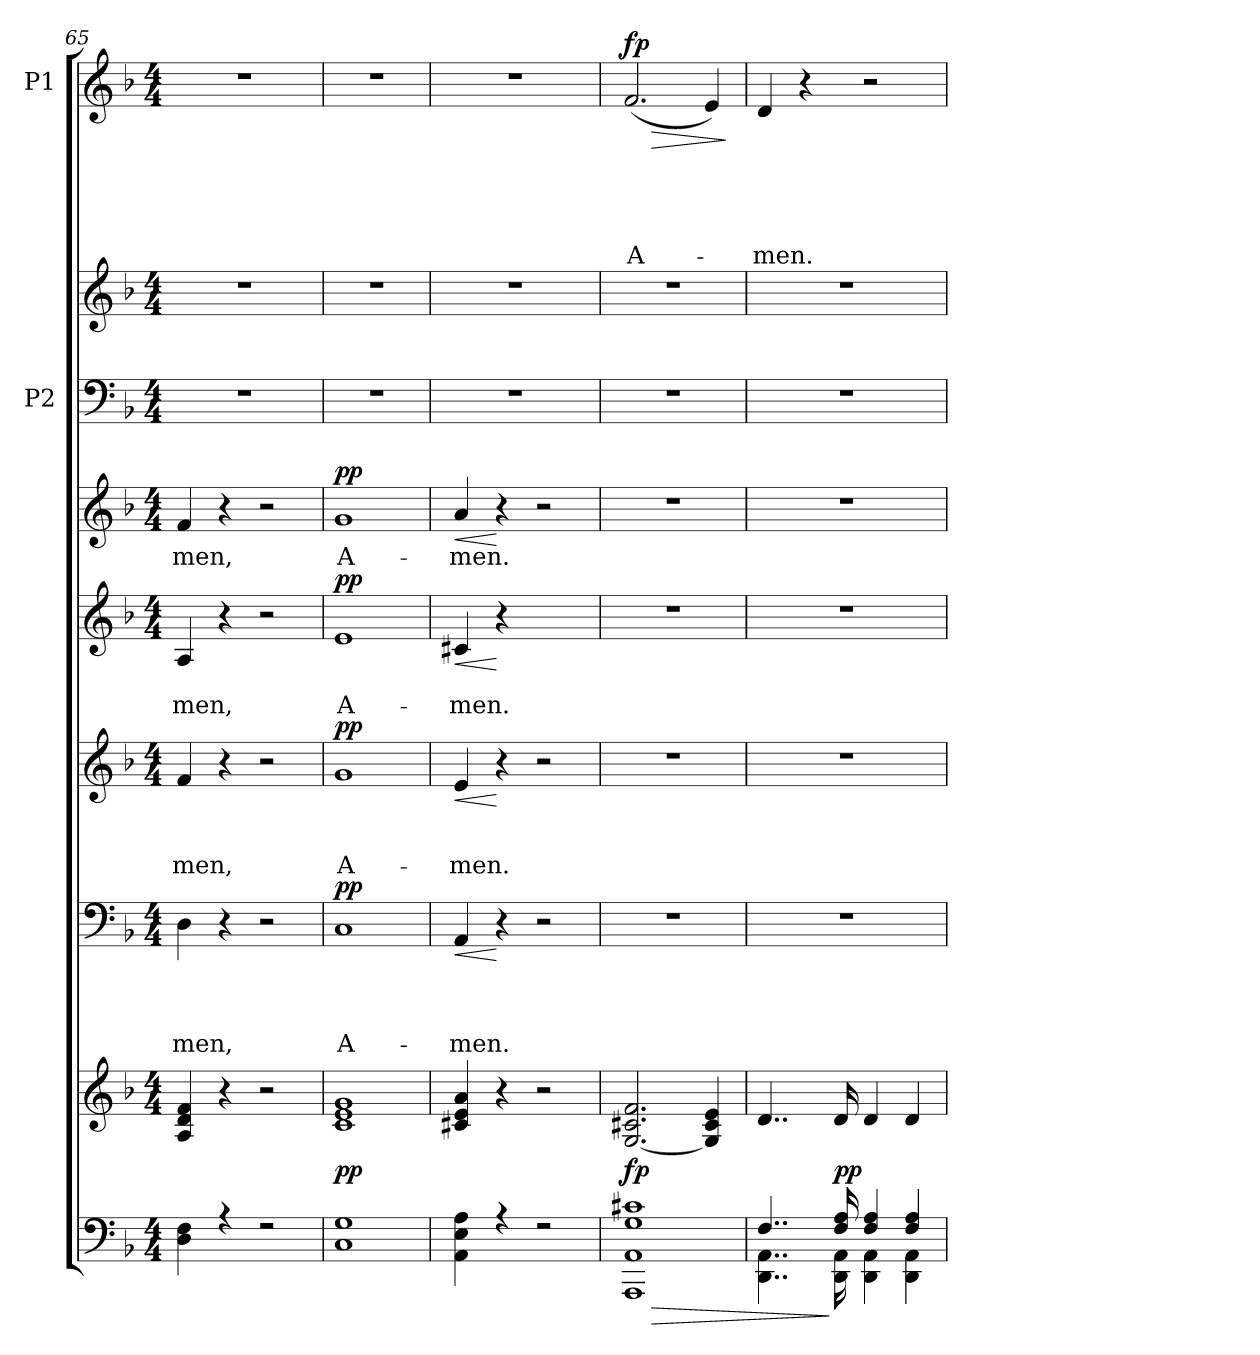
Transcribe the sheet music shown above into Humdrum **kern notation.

**kern	**dynam	**kern	**kern	**text	**text	**text	**text	**dynam	**kern	**text	**text	**text	**dynam	**kern	**text	**text	**dynam	**kern	**text	**dynam	**kern	**kern	**kern	**text	**text	**text	**text	**text	**dynam
*part8	*part8	*part7	*part6	*part6	*part6	*part6	*part6	*part6	*part5	*part5	*part5	*part5	*part5	*part4	*part4	*part4	*part4	*part3	*part3	*part3	*part2	*part2	*part1	*part1	*part1	*part1	*part1	*part1	*part1
*staff9	*staff9	*staff8	*staff7	*staff7	*staff7	*staff7	*staff7	*staff7	*staff6	*staff6	*staff6	*staff6	*staff6	*staff5	*staff5	*staff5	*staff5	*staff4	*staff4	*staff4	*staff3	*staff2	*staff1	*staff1	*staff1	*staff1	*staff1	*staff1	*staff1
*	*	*	*	*	*	*	*	*	*	*	*	*	*	*	*	*	*	*	*	*	*I"P2	*	*I"P1	*	*	*	*	*	*
*clefF4	*	*clefG2	*clefF4	*	*	*	*	*	*clefG2	*	*	*	*	*clefG2	*	*	*	*clefG2	*	*	*clefF4	*clefG2	*clefG2	*	*	*	*	*	*
*k[b-]	*	*k[b-]	*k[b-]	*	*	*	*	*	*k[b-]	*	*	*	*	*k[b-]	*	*	*	*k[b-]	*	*	*k[b-]	*k[b-]	*k[b-]	*	*	*	*	*	*
*F:	*	*F:	*F:	*	*	*	*	*	*F:	*	*	*	*	*F:	*	*	*	*F:	*	*	*F:	*F:	*F:	*	*	*	*	*	*
*M4/4	*	*M4/4	*M4/4	*	*	*	*	*	*M4/4	*	*	*	*	*M4/4	*	*	*	*M4/4	*	*	*M4/4	*M4/4	*M4/4	*	*	*	*	*	*
=65	=65	=65	=65	=65	=65	=65	=65	=65	=65	=65	=65	=65	=65	=65	=65	=65	=65	=65	=65	=65	=65	=65	=65	=65	=65	=65	=65	=65	=65
*^	*	*	*	*	*	*	*	*	*	*	*	*	*	*	*	*	*	*	*	*	*	*	*	*	*	*	*	*	*
!	!	!	!	!	!	!	!	!LO:LY:b	!	!	!	!	!LO:LY:b	!	!	!	!LO:LY:b	!	!	!LO:LY:b	!	!	!	!	!	!	!	!	!	!
4D\ 4F\	1ryy	.	4A/ 4d/ 4f/	4D\	.	.	.	-men,	.	4f/	.	.	-men,	.	4A/	.	-men,	.	4f/	-men,	.	1r	1r	1r	.	.	.	.	.	.
4r	.	.	4r	4r	.	.	.	.	.	4r	.	.	.	.	4r	.	.	.	4r	.	.	.	.	.	.	.	.	.	.	.
2r	.	.	2r	2r	.	.	.	.	.	2r	.	.	.	.	2r	.	.	.	2r	.	.	.	.	.	.	.	.	.	.	.
=66	=66	=66	=66	=66	=66	=66	=66	=66	=66	=66	=66	=66	=66	=66	=66	=66	=66	=66	=66	=66	=66	=66	=66	=66	=66	=66	=66	=66	=66	=66
!	!	!LO:DY:a	!	!	!	!	!	!LO:LY:b	!LO:DY:a	!	!	!	!LO:LY:b	!LO:DY:a	!	!	!LO:LY:b	!LO:DY:a	!	!LO:LY:b	!LO:DY:a	!	!	!	!	!	!	!	!	!
1C 1G	1ryy	pp	1c 1e 1g	1C	.	.	.	A-	pp	1g	.	.	A-	pp	1e	.	A-	pp	1g	A-	pp	1r	1r	1r	.	.	.	.	.	.
=67	=67	=67	=67	=67	=67	=67	=67	=67	=67	=67	=67	=67	=67	=67	=67	=67	=67	=67	=67	=67	=67	=67	=67	=67	=67	=67	=67	=67	=67	=67
!	!	!	!	!	!	!	!	!LO:LY:b	!LO:HP:b	!	!	!	!LO:LY:b	!LO:HP:b	!	!	!LO:LY:b	!LO:HP:b	!	!LO:LY:b	!LO:HP:b	!	!	!	!	!	!	!	!	!
4AA\ 4E\ 4A\	1ryy	.	4c#X/ 4e/ 4a/	4AA/	.	.	.	-men.	<	4e/	.	.	-men.	<	4c#X/	.	-men.	<	4a/	-men.	<	1r	1r	1r	.	.	.	.	.	.
4r	.	.	4r	4r	.	.	.	.	[	4r	.	.	.	[	4r	.	.	[	4r	.	[	.	.	.	.	.	.	.	.	.
2r	.	.	2r	2r	.	.	.	.	.	2r	.	.	.	.	2ryy	.	.	.	2r	.	.	.	.	.	.	.	.	.	.	.
=68	=68	=68	=68	=68	=68	=68	=68	=68	=68	=68	=68	=68	=68	=68	=68	=68	=68	=68	=68	=68	=68	=68	=68	=68	=68	=68	=68	=68	=68	=68
!	!	!LO:HP:b	!	!	!	!	!	!	!	!	!	!	!	!	!	!	!	!	!	!	!	!	!	!	!	!	!	!	!LO:LY:b	!LO:HP:b
!	!	!LO:DY:n=1:a	!	!	!	!	!	!	!	!	!	!	!	!	!	!	!	!	!	!	!	!	!	!	!	!	!	!	!	!
!	!	!LO:DY:n=2:a	!	!	!	!	!	!	!	!	!	!	!	!	!	!	!	!	!	!	!	!	!	!	!	!	!	!	!	!LO:DY:n=1:a
!	!	!	!	!	!	!	!	!	!	!	!	!	!	!	!	!	!	!	!	!	!	!	!	!	!	!	!	!	!	!LO:DY:n=2:a
1G 1c#X	1AAA 1AA	> f p	[<2.G/ 2.c#X/ 2.f/	1r	.	.	.	.	.	1r	.	.	.	.	1r	.	.	.	1r	.	.	1r	1r	(<2.f/	.	.	.	.	A-	> f p
.	.	.	4G/] 4c#/ 4e/	.	.	.	.	.	.	.	.	.	.	.	.	.	.	.	.	.	.	.	.	4e/)	.	.	.	.	.	.
*v	*v	*	*	*	*	*	*	*	*	*	*	*	*	*	*	*	*	*	*	*	*	*	*	*	*	*	*	*	*	*
.	.	.	.	.	.	.	.	.	.	.	.	.	.	.	.	.	.	.	.	.	.	.	.	.	.	.	.	.	]
=69	=69	=69	=69	=69	=69	=69	=69	=69	=69	=69	=69	=69	=69	=69	=69	=69	=69	=69	=69	=69	=69	=69	=69	=69	=69	=69	=69	=69	=69
*^	*	*	*	*	*	*	*	*	*	*	*	*	*	*	*	*	*	*	*	*	*	*	*	*	*	*	*	*	*
!	!	!	!	!	!	!	!	!	!	!	!	!	!	!	!	!	!	!	!	!	!	!	!	!	!	!	!	!	!LO:LY:b	!
4..F/	4..DD\ 4..AA\	.	4..d/	1r	.	.	.	.	.	1r	.	.	.	.	1r	.	.	.	1r	.	.	1r	1r	4d/	.	.	.	.	-men.	.
.	.	.	.	.	.	.	.	.	.	.	.	.	.	.	.	.	.	.	.	.	.	.	.	4r	.	.	.	.	.	.
!	!	!LO:DY:n=1:a	!	!	!	!	!	!	!	!	!	!	!	!	!	!	!	!	!	!	!	!	!	!	!	!	!	!	!	!
16F/ 16A/	16DD\ 16AA\	] pp	16d/	.	.	.	.	.	.	.	.	.	.	.	.	.	.	.	.	.	.	.	.	.	.	.	.	.	.	.
4F/ 4A/	4DD\ 4AA\	.	4d/	.	.	.	.	.	.	.	.	.	.	.	.	.	.	.	.	.	.	.	.	2r	.	.	.	.	.	.
4F/ 4A/	4DD\ 4AA\	.	4d/	.	.	.	.	.	.	.	.	.	.	.	.	.	.	.	.	.	.	.	.	.	.	.	.	.	.	.
*v	*v	*	*	*	*	*	*	*	*	*	*	*	*	*	*	*	*	*	*	*	*	*	*	*	*	*	*	*	*	*
=	=	=	=	=	=	=	=	=	=	=	=	=	=	=	=	=	=	=	=	=	=	=	=	=	=	=	=	=	=
*-	*-	*-	*-	*-	*-	*-	*-	*-	*-	*-	*-	*-	*-	*-	*-	*-	*-	*-	*-	*-	*-	*-	*-	*-	*-	*-	*-	*-	*-
